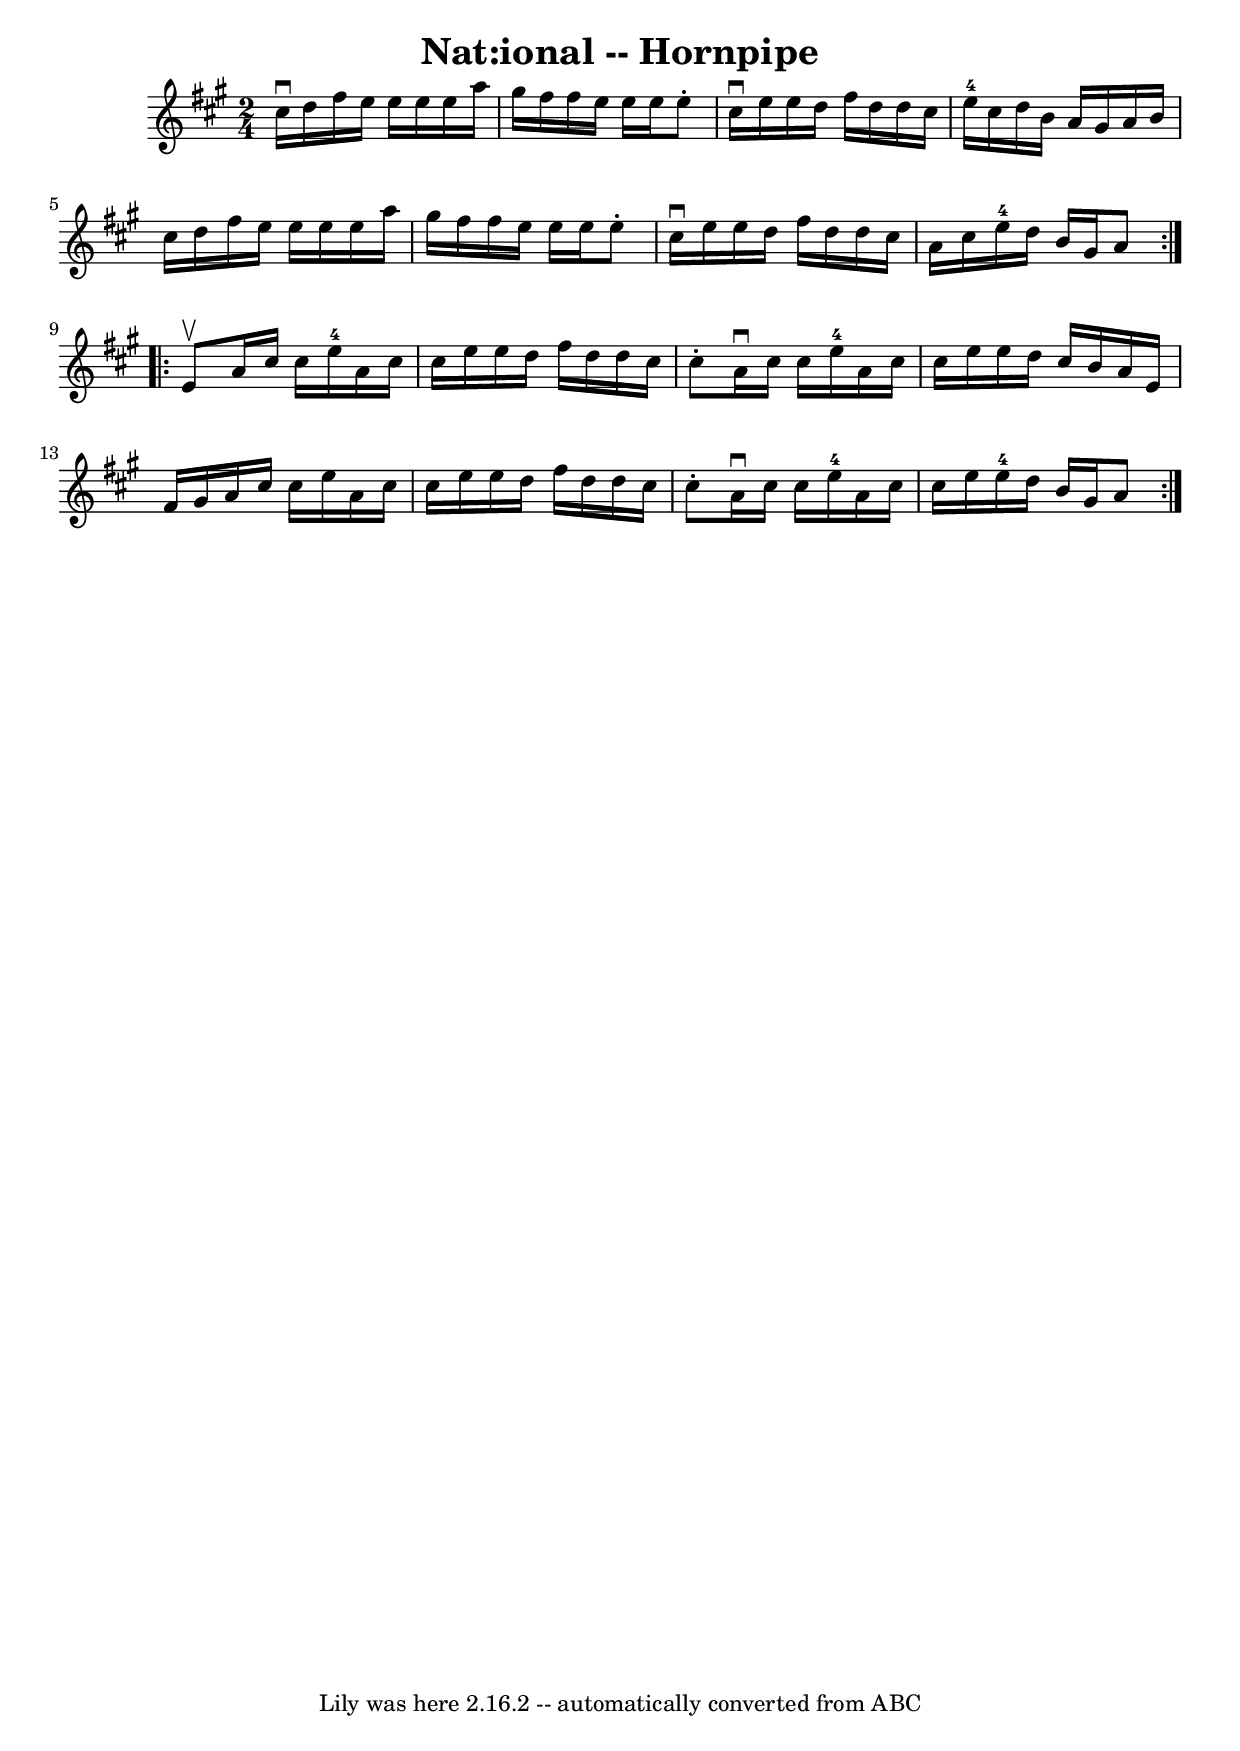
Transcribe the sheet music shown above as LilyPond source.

\version "2.7.40"
\include "Mammoth.ily"
\header {
	book = "Cole's 1000 Fiddle Tunes"
	crossRefNumber = "1"
	footnotes = ""
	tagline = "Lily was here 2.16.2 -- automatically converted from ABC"
	title = "Nat:ional -- Hornpipe"
}
voicedefault =  {
\set Score.defaultBarType = "empty"

\repeat volta 2 {
\time 2/4 \key a \major cis''16^\downbow d''16  |
 fis''16    
e''16 e''16 e''16 e''16 a''16 gis''16 fis''16  |
   
fis''16 e''16 e''16 e''16 e''8 -. cis''16^\downbow e''16  
|
 e''16 d''16 fis''16 d''16 d''16 cis''16 e''16-4 
 cis''16  |
 d''16 b'16 a'16 gis'16 a'16 b'16    
cis''16 d''16  |
 fis''16 e''16 e''16 e''16 e''16    
a''16 gis''16 fis''16  |
 fis''16 e''16 e''16 e''16    
e''8 -. cis''16^\downbow e''16  |
 e''16 d''16 fis''16    
d''16 d''16 cis''16 a'16 cis''16  |
 e''16-4 d''16    
b'16 gis'16 a'8  }     \repeat volta 2 { e'8^\upbow |
 a'16    
cis''16 cis''16 e''16-4 a'16 cis''16 cis''16 e''16  
|
 e''16 d''16 fis''16 d''16 d''16 cis''16 cis''8 -. 
|
 a'16^\downbow cis''16 cis''16 e''16-4 a'16 cis''16  
 cis''16 e''16  |
 e''16 d''16 cis''16 b'16 a'16    
e'16 fis'16 gis'16  |
 a'16 cis''16 cis''16 e''16    
a'16 cis''16 cis''16 e''16  |
 e''16 d''16 fis''16    
d''16 d''16 cis''16 cis''8 -. |
 a'16^\downbow cis''16    
cis''16 e''16-4 a'16 cis''16 cis''16 e''16  |
 e''16 
-4 d''16 b'16 gis'16 a'8  }   
}

\score{
    <<

	\context Staff="default"
	{
	    \voicedefault 
	}

    >>
	\layout {
	}
	\midi {}
}
